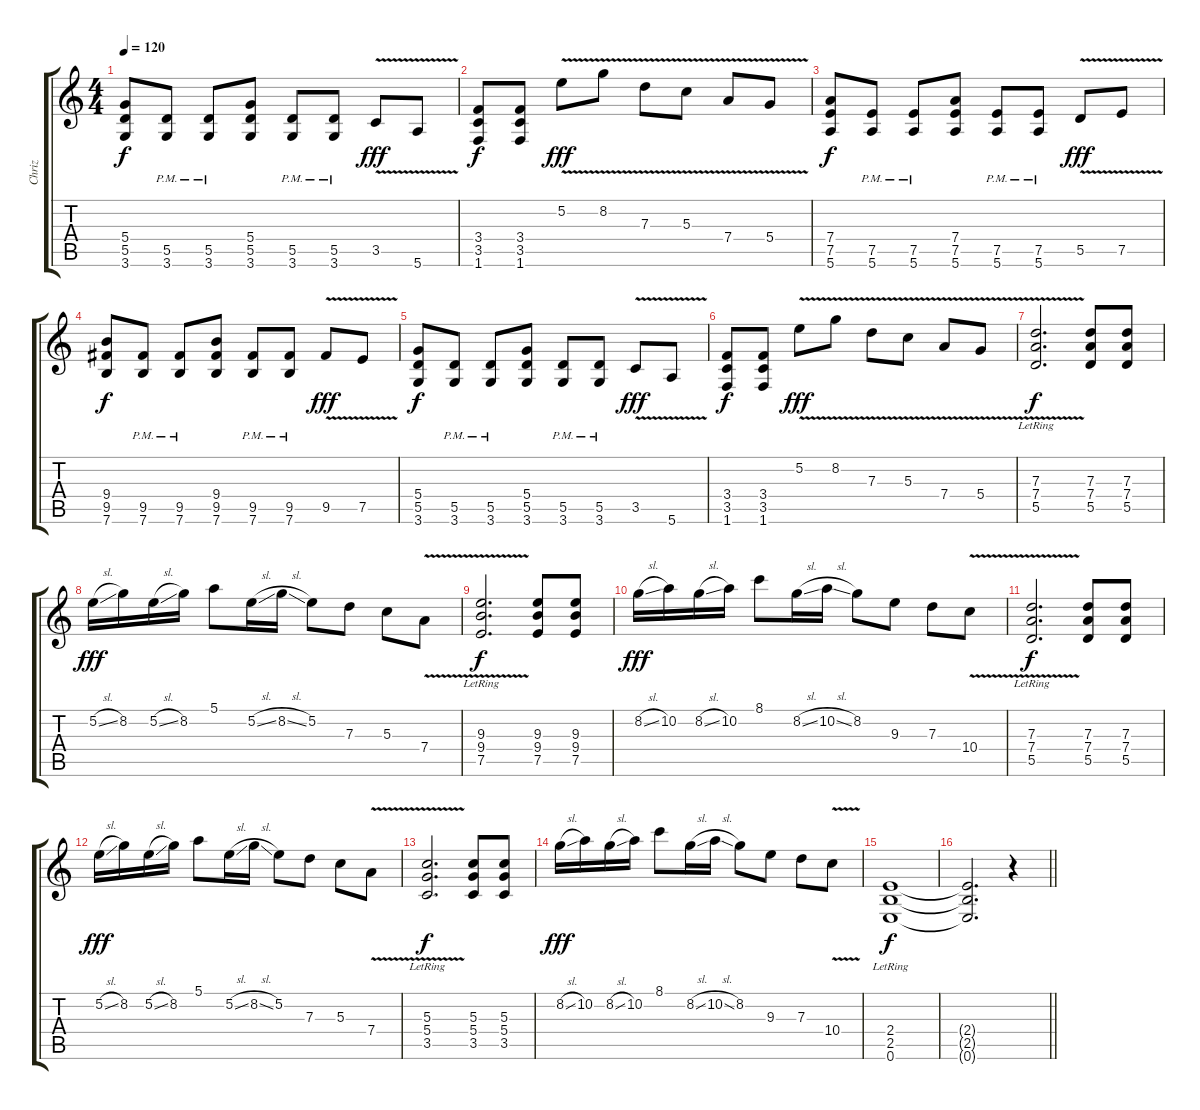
\track ("Chriz" "Chriz") {instrument acousticguitarsteel}
\staff {score tabs}
\tuning (E4 B3 G3 D3 A2 E2) {hide}
\ts (4 4)
\tempo 120
\clef g2
\ks c
(5.4 5.5 3.6).8{dy f} (5.5{pm} 3.6{pm}).8 (5.5{pm} 3.6{pm}).8 (5.4 5.5 3.6).8 (5.5{pm} 3.6{pm}).8 (5.5{pm} 3.6{pm}).8 3.5{v}.8{dy fff} 5.6{v}.8 |
(3.4 3.5 1.6).8{dy f} (3.4 3.5 1.6).8 5.2{v}.8{dy fff} 8.2{v}.8 7.3{v}.8 5.3{v}.8 7.4{v}.8 5.4{v}.8 |
(7.4 7.5 5.6).8{dy f} (7.5{pm} 5.6{pm}).8 (7.5{pm} 5.6{pm}).8 (7.4 7.5 5.6).8 (7.5{pm} 5.6{pm}).8 (7.5{pm} 5.6{pm}).8 5.5{v}.8{dy fff} 7.5{v}.8 |
(9.4 9.5 7.6).8{dy f} (9.5{pm} 7.6{pm}).8 (9.5{pm} 7.6{pm}).8 (9.4 9.5 7.6).8 (9.5{pm} 7.6{pm}).8 (9.5{pm} 7.6{pm}).8 9.5{v}.8{dy fff} 7.5{v}.8 |
(5.4 5.5 3.6).8{dy f} (5.5{pm} 3.6{pm}).8 (5.5{pm} 3.6{pm}).8 (5.4 5.5 3.6).8 (5.5{pm} 3.6{pm}).8 (5.5{pm} 3.6{pm}).8 3.5{v}.8{dy fff} 5.6{v}.8 |
(3.4 3.5 1.6).8{dy f} (3.4 3.5 1.6).8 5.2{v}.8{dy fff} 8.2{v}.8 7.3{v}.8 5.3{v}.8 7.4{v}.8 5.4{v}.8 |
(7.3{v lr} 7.4{v} 5.5{v}).2{d dy f} (7.3 7.4 5.5).8 (7.3 7.4 5.5).8 |
5.2{sl}.16{dy fff} 8.2.16 5.2{sl}.16 8.2.16 5.1.8 5.2{sl}.16 8.2{sl}.16 5.2.8 7.3.8 5.3.8 7.4{v}.8 |
(9.3{v lr} 9.4{v} 7.5{v}).2{d dy f} (9.3 9.4 7.5).8 (9.3 9.4 7.5).8 |
8.2{sl}.16{dy fff} 10.2.16 8.2{sl}.16 10.2.16 8.1.8 8.2{sl}.16 10.2{sl}.16 8.2.8 9.3.8 7.3.8 10.4{v}.8 |
(7.3{v lr} 7.4{v} 5.5{v}).2{d dy f} (7.3 7.4 5.5).8 (7.3 7.4 5.5).8 |
5.2{sl}.16{dy fff} 8.2.16 5.2{sl}.16 8.2.16 5.1.8 5.2{sl}.16 8.2{sl}.16 5.2.8 7.3.8 5.3.8 7.4{v}.8 |
(5.3{v lr} 5.4{v} 3.5{v}).2{d dy f} (5.3 5.4 3.5).8 (5.3 5.4 3.5).8 |
8.2{sl}.16{dy fff} 10.2.16 8.2{sl}.16 10.2.16 8.1.8 8.2{sl}.16 10.2{sl}.16 8.2.8 9.3.8 7.3.8 10.4{v}.8 |
(2.4{lr} 2.5 0.6).1{dy f} |
\barLineRight lightlight
(2.4{t} 2.5{t} 0.6{t}).2{d volume 8} r.4
